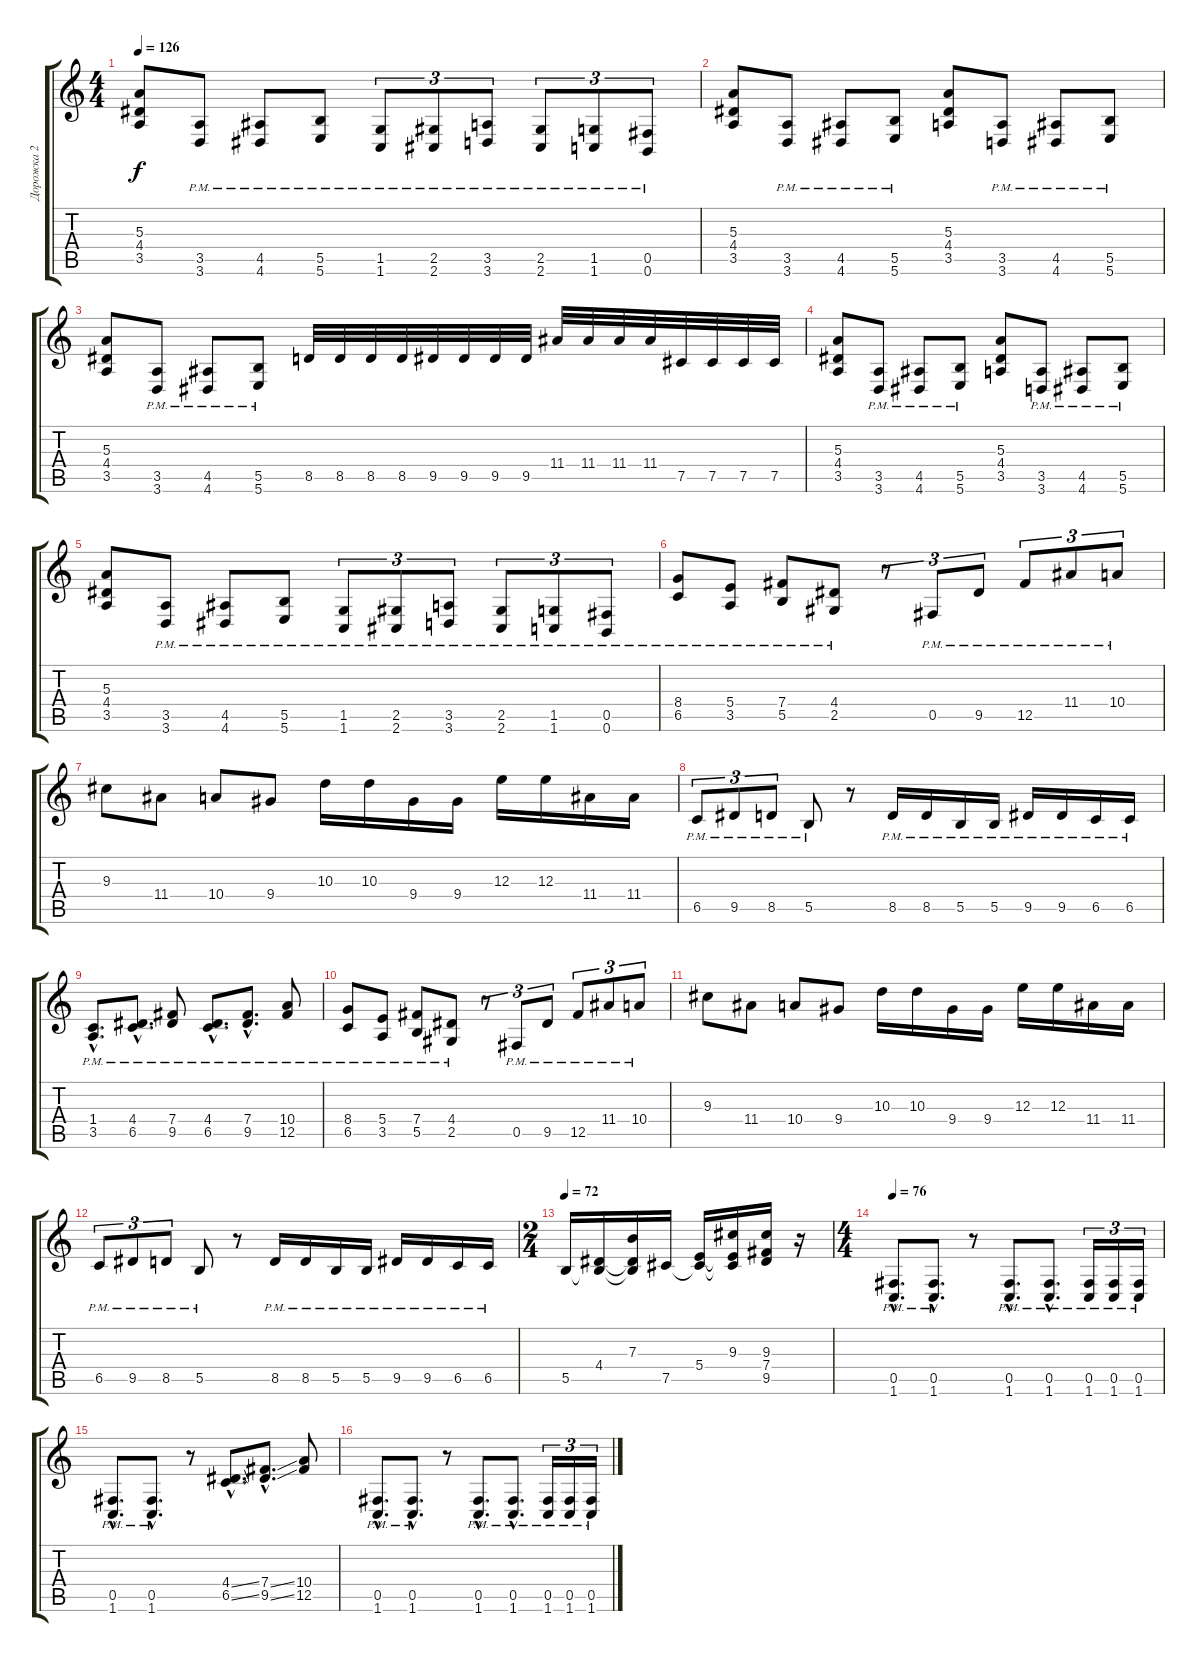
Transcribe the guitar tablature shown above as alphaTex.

\track ("Дорожка 2" "Дорожка 2") {instrument distortionguitar}
\staff {score tabs}
\tuning (Db4 Ab3 E3 B2 Gb2 B1) {hide}
\ts (4 4)
\tempo 126
\clef g2
\ks c
(5.3 4.4 3.5).8{dy f} (3.5{pm} 3.6).8 (4.5{pm} 4.6).8 (5.5{pm} 5.6).8 (1.5{pm} 1.6).8{tu (3 2)} (2.5{pm} 2.6).8{tu (3 2)} (3.5{pm} 3.6).8{tu (3 2)} (2.5{pm} 2.6).8{tu (3 2)} (1.5{pm} 1.6).8{tu (3 2)} (0.5{pm} 0.6).8{tu (3 2)} |
(5.3 4.4 3.5).8 (3.5{pm} 3.6).8 (4.5{pm} 4.6).8 (5.5{pm} 5.6).8 (5.3 4.4 3.5).8 (3.5{pm} 3.6).8 (4.5{pm} 4.6).8 (5.5{pm} 5.6).8 |
(5.3 4.4 3.5).8 (3.5{pm} 3.6).8 (4.5{pm} 4.6).8 (5.5{pm} 5.6).8 8.5.32 8.5.32 8.5.32 8.5.32 9.5.32 9.5.32 9.5.32 9.5.32 11.4.32 11.4.32 11.4.32 11.4.32 7.5.32 7.5.32 7.5.32 7.5.32 |
(5.3 4.4 3.5).8 (3.5{pm} 3.6).8 (4.5{pm} 4.6).8 (5.5{pm} 5.6).8 (5.3 4.4 3.5).8 (3.5{pm} 3.6).8 (4.5{pm} 4.6).8 (5.5{pm} 5.6).8 |
(5.3 4.4 3.5).8 (3.5{pm} 3.6).8 (4.5{pm} 4.6).8 (5.5{pm} 5.6).8 (1.5{pm} 1.6).8{tu (3 2)} (2.5{pm} 2.6).8{tu (3 2)} (3.5{pm} 3.6).8{tu (3 2)} (2.5{pm} 2.6).8{tu (3 2)} (1.5{pm} 1.6).8{tu (3 2)} (0.5{pm} 0.6).8{tu (3 2)} |
(8.4{pm} 6.5).8 (5.4{pm} 3.5).8 (7.4{pm} 5.5).8 (4.4{pm} 2.5).8 r.8{tu (3 2)} 0.5{pm}.8{tu (3 2)} 9.5{pm}.8{tu (3 2)} 12.5{pm}.8{tu (3 2)} 11.4{pm}.8{tu (3 2)} 10.4{pm}.8{tu (3 2)} |
9.3.8 11.4.8 10.4.8 9.4.8 10.3.16 10.3.16 9.4.16 9.4.16 12.3.16 12.3.16 11.4.16 11.4.16 |
6.5{pm}.8{tu (3 2)} 9.5{pm}.8{tu (3 2)} 8.5{pm}.8{tu (3 2)} 5.5{pm}.8 r.8 8.5{pm}.16 8.5{pm}.16 5.5{pm}.16 5.5{pm}.16 9.5{pm}.16 9.5{pm}.16 6.5{pm}.16 6.5{pm}.16 |
(1.4{hac pm} 3.5{hac}).8{d} (4.4{hac pm} 6.5{hac}).8{d} (7.4{pm} 9.5).8 (4.4{hac pm} 6.5{hac}).8{d} (7.4{hac pm} 9.5{hac}).8{d} (10.4{pm} 12.5).8 |
(8.4{pm} 6.5).8 (5.4{pm} 3.5).8 (7.4{pm} 5.5).8 (4.4{pm} 2.5).8 r.8{tu (3 2)} 0.5{pm}.8{tu (3 2)} 9.5{pm}.8{tu (3 2)} 12.5{pm}.8{tu (3 2)} 11.4{pm}.8{tu (3 2)} 10.4{pm}.8{tu (3 2)} |
9.3.8 11.4.8 10.4.8 9.4.8 10.3.16 10.3.16 9.4.16 9.4.16 12.3.16 12.3.16 11.4.16 11.4.16 |
6.5{pm}.8{tu (3 2)} 9.5{pm}.8{tu (3 2)} 8.5{pm}.8{tu (3 2)} 5.5{pm}.8 r.8 8.5{pm}.16 8.5{pm}.16 5.5{pm}.16 5.5{pm}.16 9.5{pm}.16 9.5{pm}.16 6.5{pm}.16 6.5{pm}.16 |
\ts (2 4)
\tempo 72
5.5.16 (4.4 5.5{t}).16 (7.3 4.4{t} 5.5{t}).16 7.5.16 (5.4 7.5{t}).16 (9.3 5.4{t} 7.5{t}).16 (9.3 7.4 9.5).16 r.16 |
\ts (4 4)
\tempo 76
(0.5{hac pm} 1.6{hac}).8{d} (0.5{hac pm} 1.6{hac}).8{d} r.8 (0.5{hac pm} 1.6{hac}).8{d} (0.5{hac pm} 1.6{hac}).8{d} (0.5{pm} 1.6{pm}).16{tu (3 2)} (0.5{pm} 1.6{pm}).16{tu (3 2)} (0.5{pm} 1.6{pm}).16{tu (3 2)} |
(0.5{hac pm} 1.6{hac}).8{d} (0.5{hac pm} 1.6{hac}).8{d} r.8 (4.4{ss hac} 6.5{ss hac}).8{d} (7.4{ss hac} 9.5{ss hac}).8{d} (10.4 12.5).8 |
(0.5{hac pm} 1.6{hac}).8{d} (0.5{hac pm} 1.6{hac}).8{d} r.8 (0.5{hac pm} 1.6{hac}).8{d} (0.5{hac pm} 1.6{hac}).8{d} (0.5{pm} 1.6{pm}).16{tu (3 2)} (0.5{pm} 1.6{pm}).16{tu (3 2)} (0.5{pm} 1.6{pm}).16{tu (3 2)}
